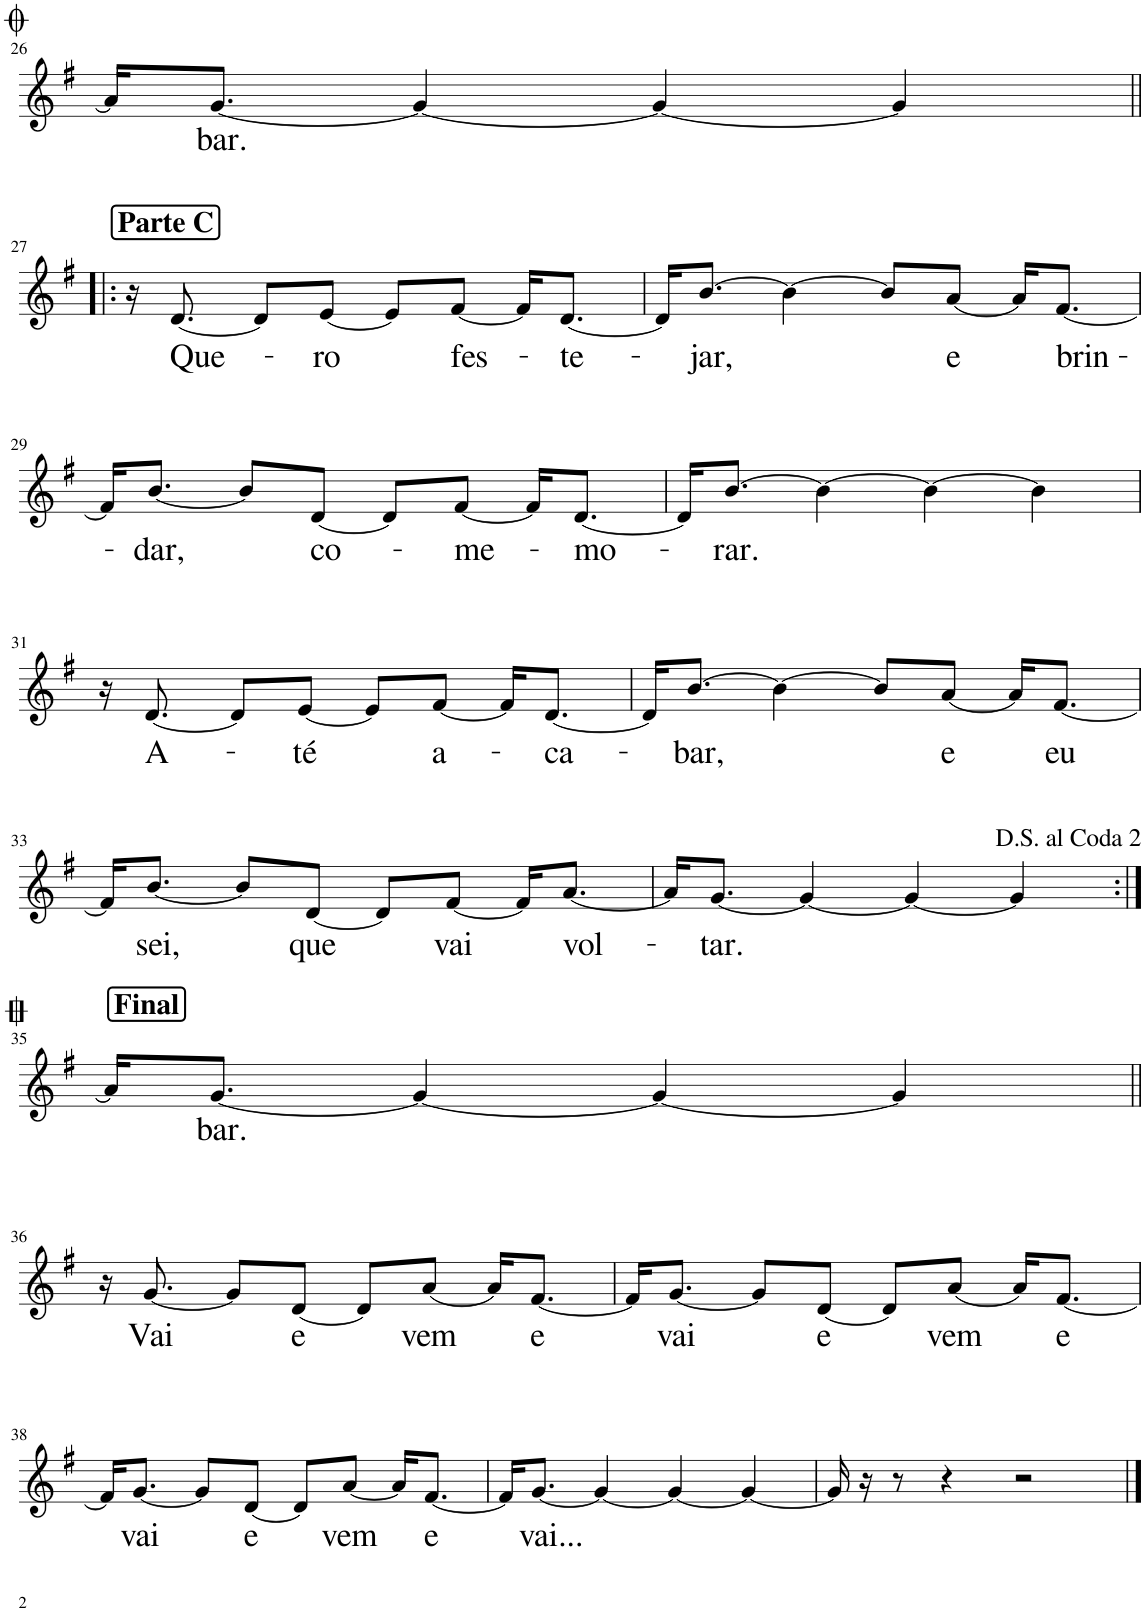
**kern	**text
*part1	*part1
*staff1	*staff1
*I"P A	*
*I'P A	*
!!LO:PB:g=z
*clefG2	*
*Trd1c2	*
*k[f#]	*
*M4/4	*
=26	=26
[qa	.
16a/KL]	.
!	!LO:LY:b
[8.g/J	bar.
4g/_	.
4g/_	.
4g/]	.
!!LO:LB:g=z
!!LO:REH:place=s1:a:B:cj:fs=14:t=Parte C
=27!|:	=27!|:
16r	.
!	!LO:LY:b
[8.d/	Que-
8d/L]	.
!	!LO:LY:b
[8e/J	-ro
8e/L]	.
!	!LO:LY:b
[8f#/J	fes-
16f#/KL]	.
!	!LO:LY:b
[8.d/J	-te-
=28	=28
16d/KL]	.
!	!LO:LY:b
[8.b/J	-jar,
4b\_	.
8b/L]	.
!	!LO:LY:b
[8a/J	e
16a/KL]	.
!	!LO:LY:b
[8.f#/J	brin-
!!LO:LB:g=z
=29	=29
16f#/KL]	.
!	!LO:LY:b
[8.b/J	-dar,
8b/L]	.
!	!LO:LY:b
[8d/J	co-
8d/L]	.
!	!LO:LY:b
[8f#/J	-me-
16f#/KL]	.
!	!LO:LY:b
[8.d/J	-mo-
=30	=30
16d/KL]	.
!	!LO:LY:b
[8.b/J	-rar.
4b\_	.
4b\_	.
4b\]	.
!!LO:LB:g=z
=31	=31
16r	.
!	!LO:LY:b
[8.d/	A-
8d/L]	.
!	!LO:LY:b
[8e/J	-té
8e/L]	.
!	!LO:LY:b
[8f#/J	a-
16f#/KL]	.
!	!LO:LY:b
[8.d/J	-ca-
=32	=32
16d/KL]	.
!	!LO:LY:b
[8.b/J	-bar,
4b\_	.
8b/L]	.
!	!LO:LY:b
[8a/J	e
16a/KL]	.
!	!LO:LY:b
[8.f#/J	eu
!!LO:LB:g=z
=33	=33
16f#/KL]	.
!	!LO:LY:b
[8.b/J	sei,
8b/L]	.
!	!LO:LY:b
[8d/J	que
8d/L]	.
!	!LO:LY:b
[8f#/J	vai
16f#/KL]	.
!	!LO:LY:b
[8.a/J	vol-
=34	=34
16a/KL]	.
!	!LO:LY:b
[8.g/J	-tar.
4g/_	.
4g/_	.
4g/]	.
!LO:TX:a:t=D.S. al Coda 2	!
!!LO:LB:g=z
!!LO:REH:place=s1:a:B:cj:fs=14:t=Final
=35:|!	=35:|!
[qa	.
16a/KL]	.
!	!LO:LY:b
[8.g/J	bar.
4g/_	.
4g/_	.
4g/]	.
!!LO:LB:g=z
=36||	=36||
16r	.
!	!LO:LY:b
[8.g/	Vai
8g/L]	.
!	!LO:LY:b
[8d/J	e
8d/L]	.
!	!LO:LY:b
[8a/J	vem
16a/KL]	.
!	!LO:LY:b
[8.f#/J	e
=37	=37
16f#/KL]	.
!	!LO:LY:b
[8.g/J	vai
8g/L]	.
!	!LO:LY:b
[8d/J	e
8d/L]	.
!	!LO:LY:b
[8a/J	vem
16a/KL]	.
!	!LO:LY:b
[8.f#/J	e
!!LO:LB:g=z
=38	=38
16f#/KL]	.
!	!LO:LY:b
[8.g/J	vai
8g/L]	.
!	!LO:LY:b
[8d/J	e
8d/L]	.
!	!LO:LY:b
[8a/J	vem
16a/KL]	.
!	!LO:LY:b
[8.f#/J	e
=39	=39
16f#/KL]	.
!	!LO:LY:b
[8.g/J	vai...
4g/_	.
4g/_	.
4g/_	.
=40	=40
16g/]	.
16r	.
8r	.
4r	.
2r	.
==	==
*-	*-
